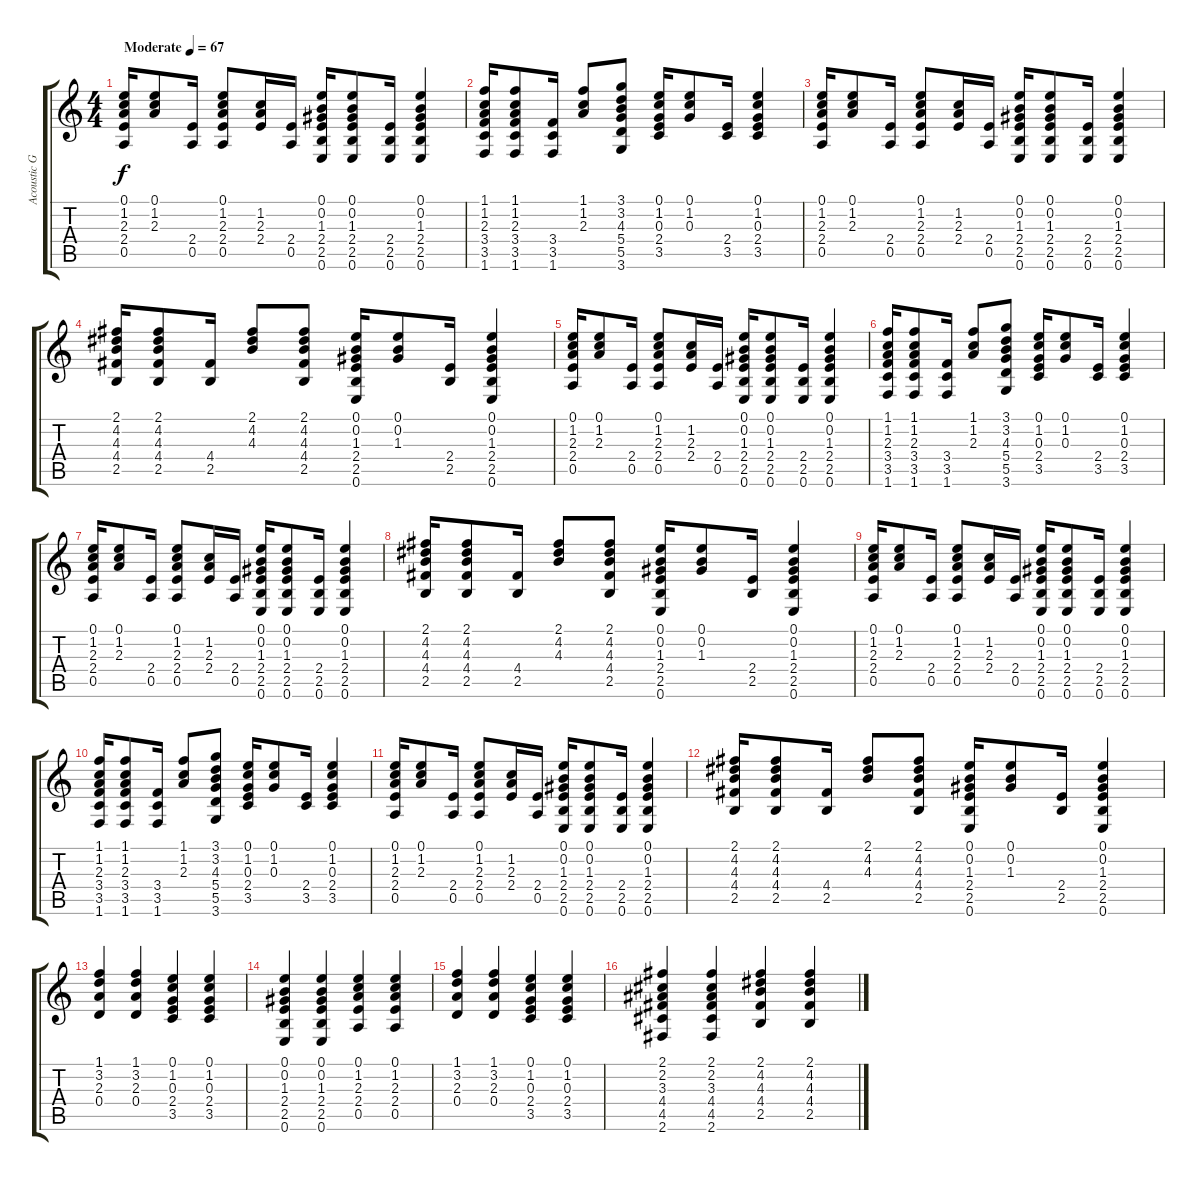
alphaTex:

\track ("Acoustic Guitar" "Acoustic G") {instrument acousticguitarsteel}
\staff {score tabs}
\tuning (E4 B3 G3 D3 A2 E2) {hide}
\ts (4 4)
\tempo (67 "Moderate")
\clef g2
\ks c
(0.1 1.2 2.3 2.4 0.5).16{dy f instrument acousticguitarsteel} (0.1 1.2 2.3).8 (2.4 0.5).16 (0.1 1.2 2.3 2.4 0.5).8 (1.2 2.3 2.4).16 (2.4 0.5).16 (0.1 0.2 1.3 2.4 2.5 0.6).16 (0.1 0.2 1.3 2.4 2.5 0.6).8 (2.4 2.5 0.6).16 (0.1 0.2 1.3 2.4 2.5 0.6).4 |
(1.1 1.2 2.3 3.4 3.5 1.6).16 (1.1 1.2 2.3 3.4 3.5 1.6).8 (3.4 3.5 1.6).16 (1.1 1.2 2.3).8 (3.1 3.2 4.3 5.4 5.5 3.6).8 (0.1 1.2 0.3 2.4 3.5).16 (0.1 1.2 0.3).8 (2.4 3.5).16 (0.1 1.2 0.3 2.4 3.5).4 |
(0.1 1.2 2.3 2.4 0.5).16 (0.1 1.2 2.3).8 (2.4 0.5).16 (0.1 1.2 2.3 2.4 0.5).8 (1.2 2.3 2.4).16 (2.4 0.5).16 (0.1 0.2 1.3 2.4 2.5 0.6).16 (0.1 0.2 1.3 2.4 2.5 0.6).8 (2.4 2.5 0.6).16 (0.1 0.2 1.3 2.4 2.5 0.6).4 |
(2.1 4.2 4.3 4.4 2.5).16 (2.1 4.2 4.3 4.4 2.5).8 (4.4 2.5).16 (2.1 4.2 4.3).8 (2.1 4.2 4.3 4.4 2.5).8 (0.1 0.2 1.3 2.4 2.5 0.6).16 (0.1 0.2 1.3).8 (2.4 2.5).16 (0.1 0.2 1.3 2.4 2.5 0.6).4 |
(0.1 1.2 2.3 2.4 0.5).16 (0.1 1.2 2.3).8 (2.4 0.5).16 (0.1 1.2 2.3 2.4 0.5).8 (1.2 2.3 2.4).16 (2.4 0.5).16 (0.1 0.2 1.3 2.4 2.5 0.6).16 (0.1 0.2 1.3 2.4 2.5 0.6).8 (2.4 2.5 0.6).16 (0.1 0.2 1.3 2.4 2.5 0.6).4 |
(1.1 1.2 2.3 3.4 3.5 1.6).16 (1.1 1.2 2.3 3.4 3.5 1.6).8 (3.4 3.5 1.6).16 (1.1 1.2 2.3).8 (3.1 3.2 4.3 5.4 5.5 3.6).8 (0.1 1.2 0.3 2.4 3.5).16 (0.1 1.2 0.3).8 (2.4 3.5).16 (0.1 1.2 0.3 2.4 3.5).4 |
(0.1 1.2 2.3 2.4 0.5).16 (0.1 1.2 2.3).8 (2.4 0.5).16 (0.1 1.2 2.3 2.4 0.5).8 (1.2 2.3 2.4).16 (2.4 0.5).16 (0.1 0.2 1.3 2.4 2.5 0.6).16 (0.1 0.2 1.3 2.4 2.5 0.6).8 (2.4 2.5 0.6).16 (0.1 0.2 1.3 2.4 2.5 0.6).4 |
(2.1 4.2 4.3 4.4 2.5).16 (2.1 4.2 4.3 4.4 2.5).8 (4.4 2.5).16 (2.1 4.2 4.3).8 (2.1 4.2 4.3 4.4 2.5).8 (0.1 0.2 1.3 2.4 2.5 0.6).16 (0.1 0.2 1.3).8 (2.4 2.5).16 (0.1 0.2 1.3 2.4 2.5 0.6).4 |
(0.1 1.2 2.3 2.4 0.5).16 (0.1 1.2 2.3).8 (2.4 0.5).16 (0.1 1.2 2.3 2.4 0.5).8 (1.2 2.3 2.4).16 (2.4 0.5).16 (0.1 0.2 1.3 2.4 2.5 0.6).16 (0.1 0.2 1.3 2.4 2.5 0.6).8 (2.4 2.5 0.6).16 (0.1 0.2 1.3 2.4 2.5 0.6).4 |
(1.1 1.2 2.3 3.4 3.5 1.6).16 (1.1 1.2 2.3 3.4 3.5 1.6).8 (3.4 3.5 1.6).16 (1.1 1.2 2.3).8 (3.1 3.2 4.3 5.4 5.5 3.6).8 (0.1 1.2 0.3 2.4 3.5).16 (0.1 1.2 0.3).8 (2.4 3.5).16 (0.1 1.2 0.3 2.4 3.5).4 |
(0.1 1.2 2.3 2.4 0.5).16 (0.1 1.2 2.3).8 (2.4 0.5).16 (0.1 1.2 2.3 2.4 0.5).8 (1.2 2.3 2.4).16 (2.4 0.5).16 (0.1 0.2 1.3 2.4 2.5 0.6).16 (0.1 0.2 1.3 2.4 2.5 0.6).8 (2.4 2.5 0.6).16 (0.1 0.2 1.3 2.4 2.5 0.6).4 |
(2.1 4.2 4.3 4.4 2.5).16 (2.1 4.2 4.3 4.4 2.5).8 (4.4 2.5).16 (2.1 4.2 4.3).8 (2.1 4.2 4.3 4.4 2.5).8 (0.1 0.2 1.3 2.4 2.5 0.6).16 (0.1 0.2 1.3).8 (2.4 2.5).16 (0.1 0.2 1.3 2.4 2.5 0.6).4 |
(1.1 3.2 2.3 0.4).4 (1.1 3.2 2.3 0.4).4 (0.1 1.2 0.3 2.4 3.5).4 (0.1 1.2 0.3 2.4 3.5).4 |
(0.1 0.2 1.3 2.4 2.5 0.6).4 (0.1 0.2 1.3 2.4 2.5 0.6).4 (0.1 1.2 2.3 2.4 0.5).4 (0.1 1.2 2.3 2.4 0.5).4 |
(1.1 3.2 2.3 0.4).4 (1.1 3.2 2.3 0.4).4 (0.1 1.2 0.3 2.4 3.5).4 (0.1 1.2 0.3 2.4 3.5).4 |
(2.1 2.2 3.3 4.4 4.5 2.6).4 (2.1 2.2 3.3 4.4 4.5 2.6).4 (2.1 4.2 4.3 4.4 2.5).4 (2.1 4.2 4.3 4.4 2.5).4
